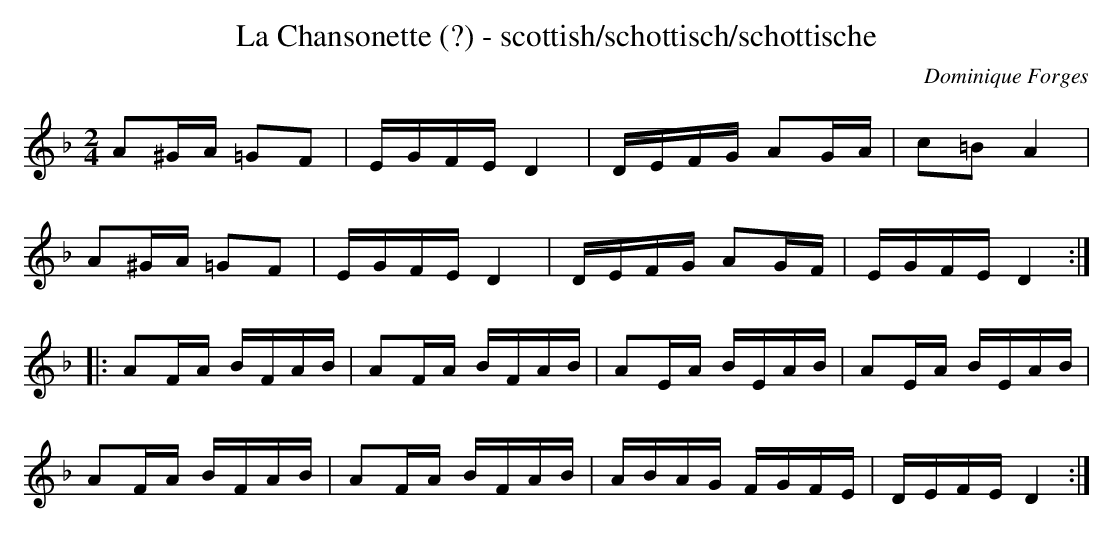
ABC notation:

X:1
T:La Chansonette (?) - scottish/schottisch/schottische
C:Dominique Forges
M:2/4
L:1/16
K:Dm
A2^GA =G2F2|EGFED4|DEFG A2GA|c2=B2A4|
A2^GA =G2F2|EGFED4|DEFG A2GF|EGFED4:|
|:A2FA BFAB|A2FA BFAB|A2EA BEAB|A2EA BEAB|
A2FA BFAB|A2FA BFAB|ABAG FGFE|DEFED4:|
